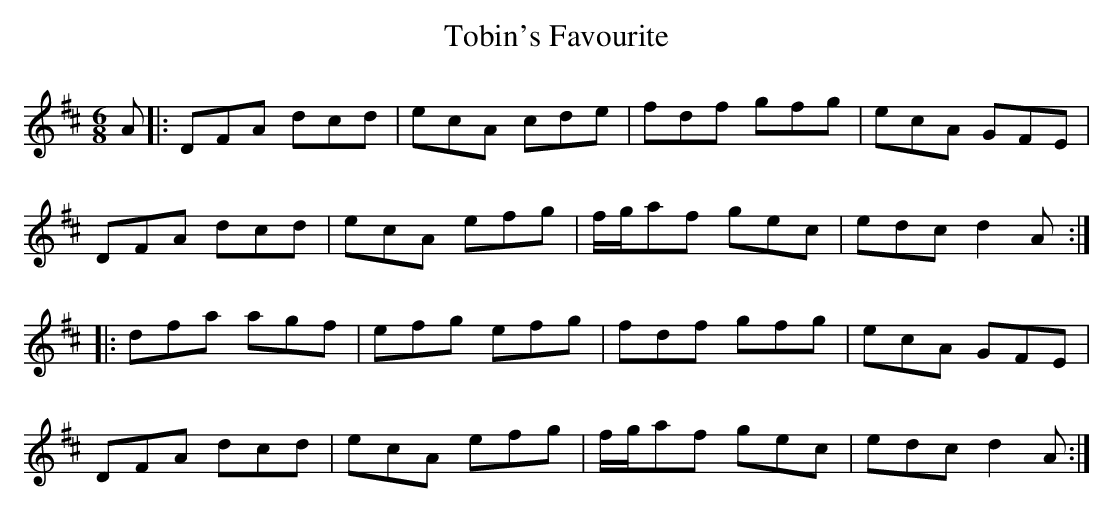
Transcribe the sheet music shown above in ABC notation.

X:1
T:Tobin's Favourite
M:6/8
L:1/8
K:D
A[|:DFA dcd|ecA cde|fdf gfg|ecA GFE|!
DFA dcd|ecA efg|f/2g/2af gec|edc d2A:|!
|:dfa agf|efg efg|fdf gfg|ecA GFE|!
DFA dcd|ecA efg|f/2g/2af gec|edc d2A:|]!
